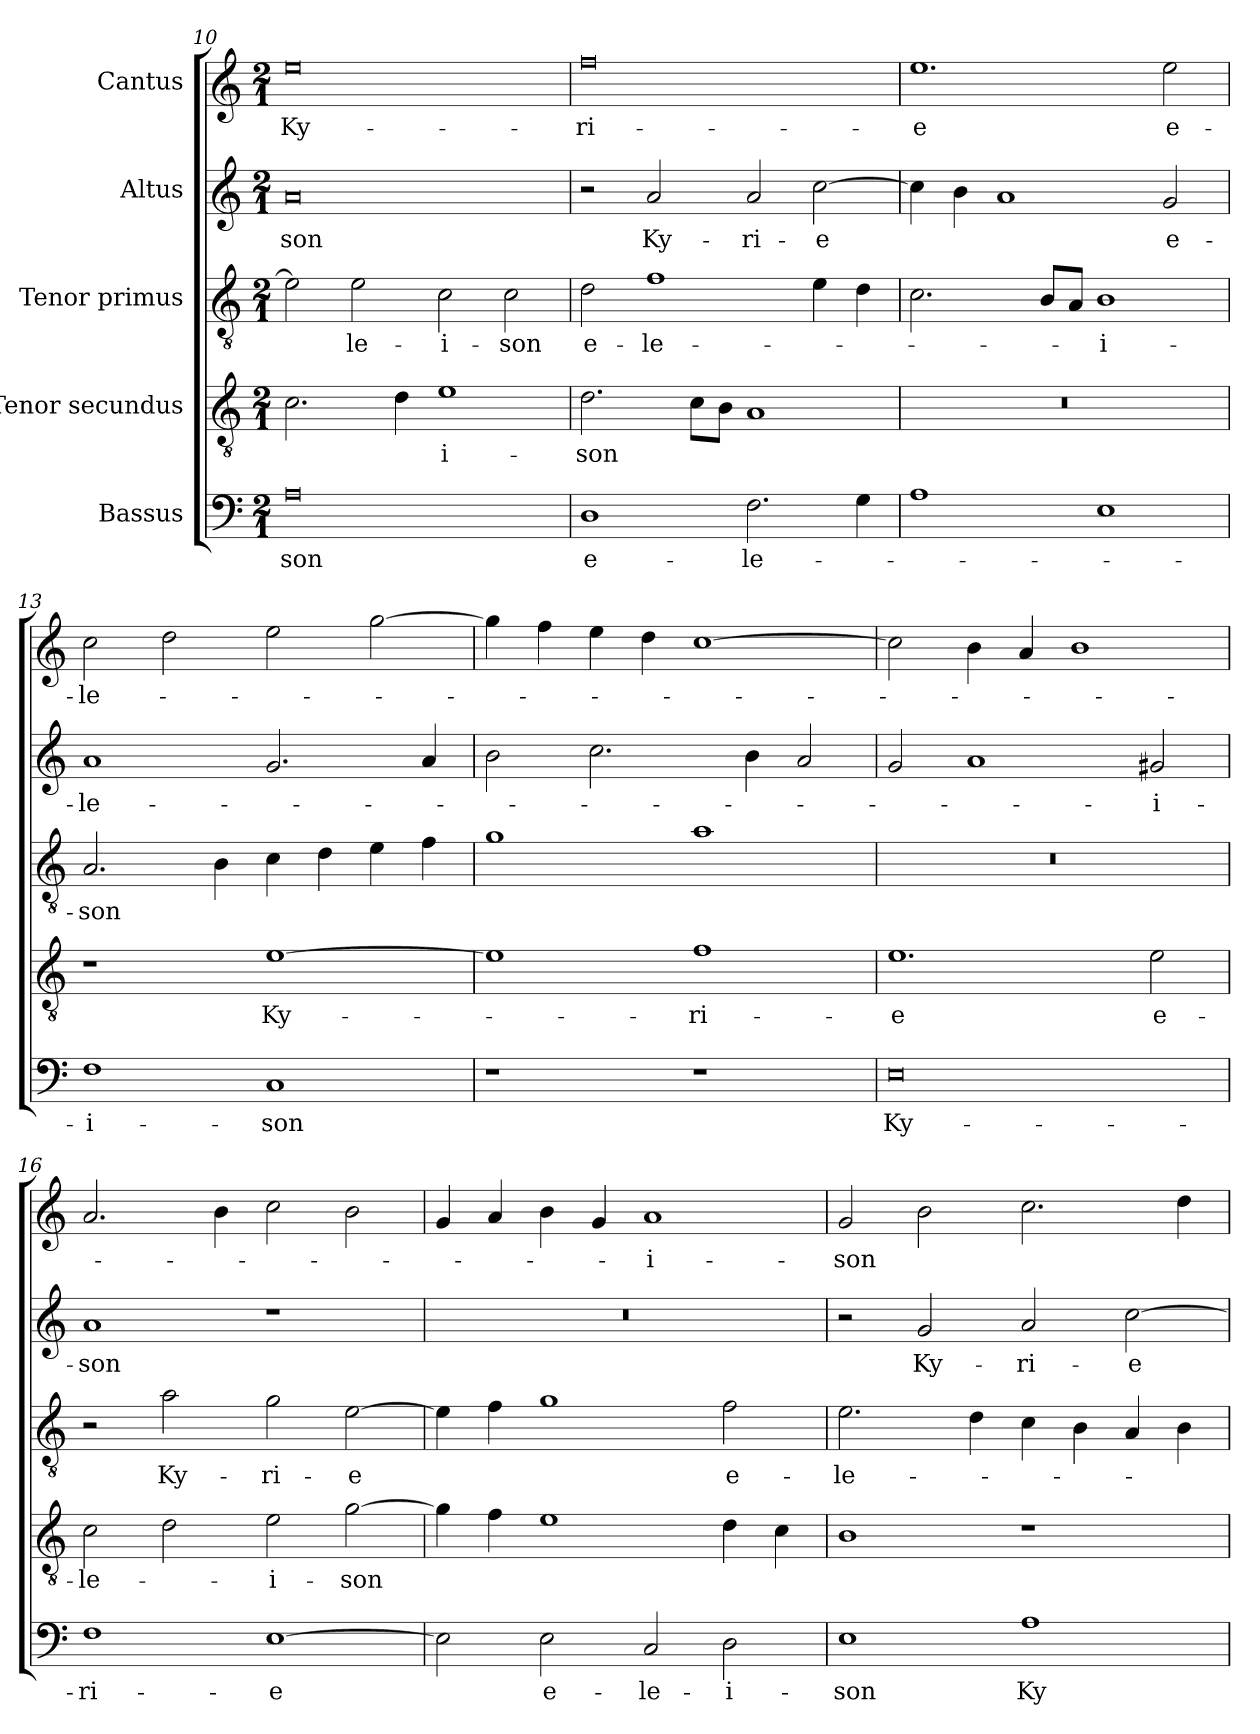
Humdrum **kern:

**kern	**text	**kern	**text	**kern	**text	**kern	**text	**kern	**text
*part5	*part5	*part4	*part4	*part3	*part3	*part2	*part2	*part1	*part1
*staff5	*staff5	*staff4	*staff4	*staff3	*staff3	*staff2	*staff2	*staff1	*staff1
*I"Bassus	*	*I"Tenor secundus	*	*I"Tenor primus	*	*I"Altus	*	*I"Cantus	*
*clefF4	*	*clefGv2	*	*clefGv2	*	*clefG2	*	*clefG2	*
*k[]	*	*k[]	*	*k[]	*	*k[]	*	*k[]	*
*M2/1	*	*M2/1	*	*M2/1	*	*M2/1	*	*M2/1	*
=10	=10	=10	=10	=10	=10	=10	=10	=10	=10
0A\	-son	2.c\	.	2e\]	.	0a/	-son	0ee\	Ky-
.	.	.	.	2e\	-le-	.	.	.	.
.	.	4d\	.	.	.	.	.	.	.
.	.	1e\	-i-	2c\	-i-	.	.	.	.
.	.	.	.	2c\	-son	.	.	.	.
=11	=11	=11	=11	=11	=11	=11	=11	=11	=11
1D\	e-	2.d\	-son	2d\	e-	2r	.	0ff\	-ri-
.	.	.	.	1f\	-le-	2a/	Ky-	.	.
.	.	8c\L	.	.	.	.	.	.	.
.	.	8B\J	.	.	.	.	.	.	.
2.F\	-le-	1A/	.	.	.	2a/	-ri-	.	.
.	.	.	.	4e\	.	[2cc\	-e	.	.
4G\	.	.	.	4d\	.	.	.	.	.
=12	=12	=12	=12	=12	=12	=12	=12	=12	=12
1A\	.	0r	.	2.c\	.	4cc\]	.	1.ee\	-e
.	.	.	.	.	.	4b\	.	.	.
.	.	.	.	.	.	1a/	.	.	.
.	.	.	.	8B/L	.	.	.	.	.
.	.	.	.	8A/J	.	.	.	.	.
1E\	.	.	.	1B\	-i-	.	.	.	.
.	.	.	.	.	.	2g/	e-	2ee\	e-
=13	=13	=13	=13	=13	=13	=13	=13	=13	=13
1F\	-i-	1r	.	2.A/	-son	1a/	-le-	2cc\	-le-
.	.	.	.	.	.	.	.	2dd\	.
.	.	.	.	4B\	.	.	.	.	.
1C/	-son	[1e\	Ky-	4c\	.	2.g/	.	2ee\	.
.	.	.	.	4d\	.	.	.	.	.
.	.	.	.	4e\	.	.	.	[2gg\	.
.	.	.	.	4f\	.	4a/	.	.	.
=14	=14	=14	=14	=14	=14	=14	=14	=14	=14
1r	.	1e\]	.	1g\	.	2b\	.	4gg\]	.
.	.	.	.	.	.	.	.	4ff\	.
.	.	.	.	.	.	2.cc\	.	4ee\	.
.	.	.	.	.	.	.	.	4dd\	.
1r	.	1f\	-ri-	1a\	.	.	.	[1cc\	.
.	.	.	.	.	.	4b\	.	.	.
.	.	.	.	.	.	2a/	.	.	.
=15	=15	=15	=15	=15	=15	=15	=15	=15	=15
0E\	Ky-	1.e\	-e	0r	.	2g/	.	2cc\]	.
.	.	.	.	.	.	1a/	.	4b\	.
.	.	.	.	.	.	.	.	4a/	.
.	.	.	.	.	.	.	.	1b\	.
.	.	2e\	e-	.	.	2g#X/	-i-	.	.
=16	=16	=16	=16	=16	=16	=16	=16	=16	=16
1F\	-ri-	2c\	-le-	2r	.	1a/	-son	2.a/	.
.	.	2d\	.	2a\	Ky-	.	.	.	.
.	.	.	.	.	.	.	.	4b\	.
[1E\	-e	2e\	-i-	2g\	-ri-	1r	.	2cc\	.
.	.	[2g\	-son	[2e\	-e	.	.	2b\	.
=17	=17	=17	=17	=17	=17	=17	=17	=17	=17
2E\]	.	4g\]	.	4e\]	.	0r	.	4g/	.
.	.	4f\	.	4f\	.	.	.	4a/	.
2E\	e-	1e\	.	1g\	.	.	.	4b\	.
.	.	.	.	.	.	.	.	4g/	.
2C/	-le-	.	.	.	.	.	.	1a/	-i-
2D\	-i-	4d\	.	2f\	e-	.	.	.	.
.	.	4c\	.	.	.	.	.	.	.
=18	=18	=18	=18	=18	=18	=18	=18	=18	=18
1E\	-son	1B\	.	2.e\	-le-	2r	.	2g/	-son
.	.	.	.	.	.	2g/	Ky-	2b\	.
.	.	.	.	4d\	.	.	.	.	.
1A\	Ky-	1r	.	4c\	.	2a/	-ri-	2.cc\	.
.	.	.	.	4B\	.	.	.	.	.
.	.	.	.	4A/	.	[2cc\	-e	.	.
.	.	.	.	4B\	.	.	.	4dd\	.
=	=	=	=	=	=	=	=	=	=
*-	*-	*-	*-	*-	*-	*-	*-	*-	*-
